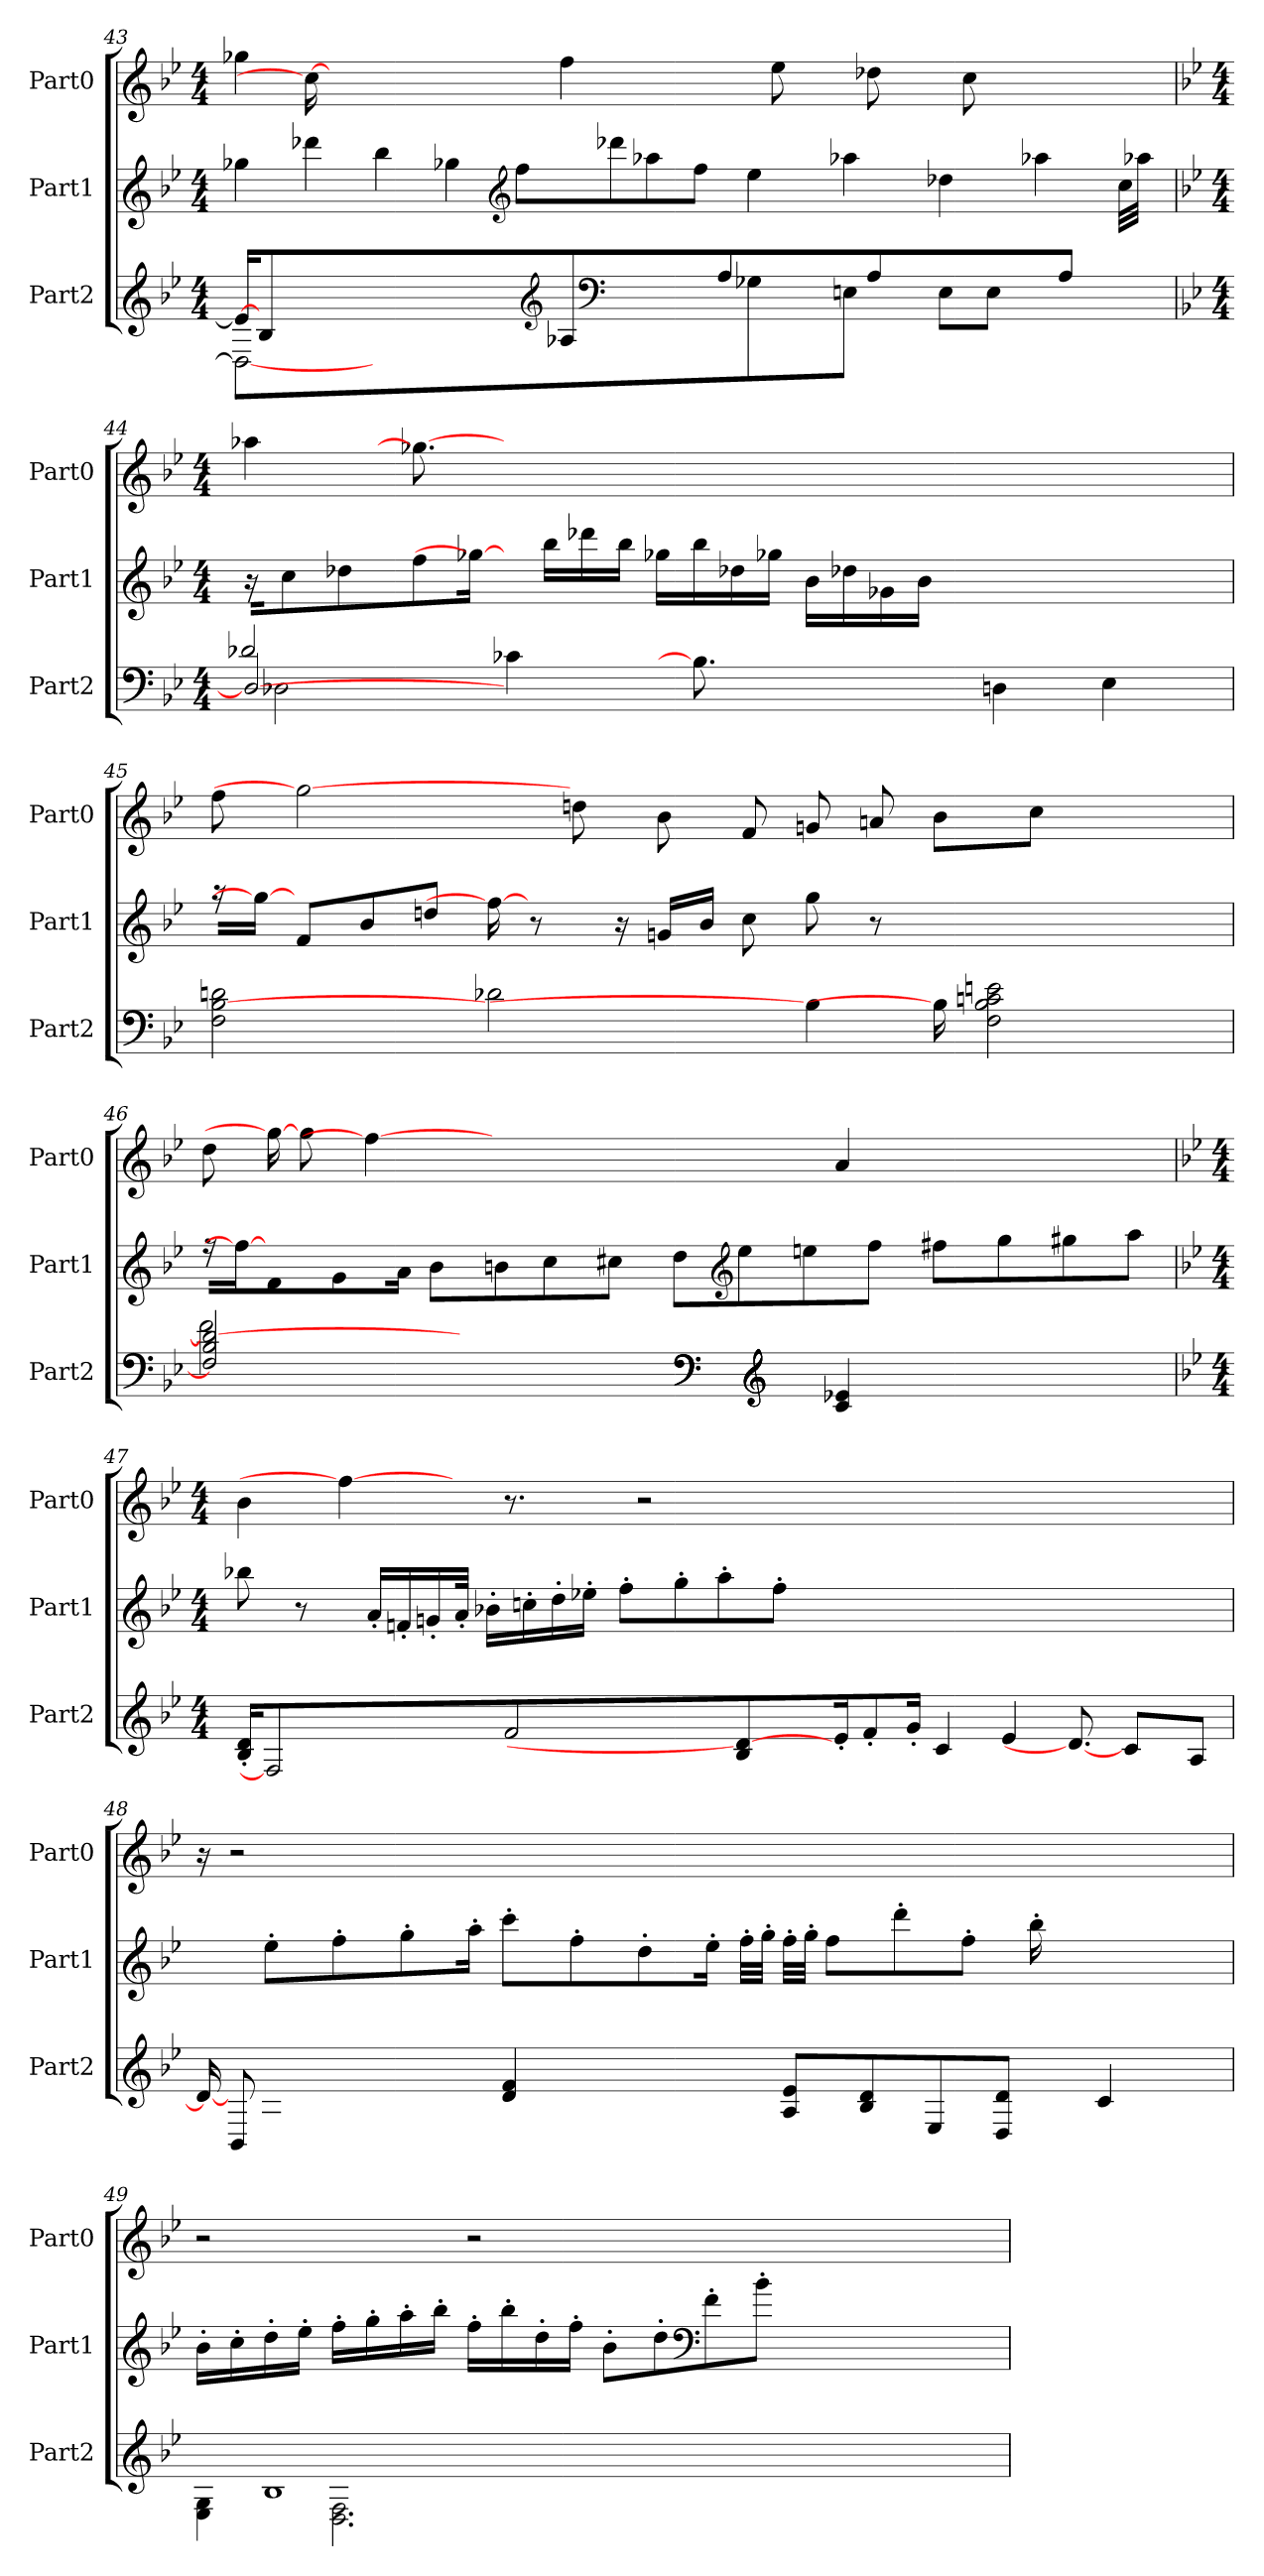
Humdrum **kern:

**kern	**kern	**kern
*part3	*part2	*part1
*staff3	*staff2	*staff1
*I"Part2	*I"Part1	*I"Part0
*I'Part2	*I'Part1	*I'Part0
*clefG2	*clefG2	*clefG2
*k[b-e-]	*k[b-e-]	*k[b-e-]
*M4/4	*M4/4	*M4/4
=43	=43	=43
*^	*	*
16e-KL_	2D_	4gg-X	4gg-X
4B-	.	.	.
.	.	4ddd-X	16cc_
4ryy	.	.	4ryy
.	2ryy	4bb-	.
4ryy	.	.	4ryy
.	.	4gg-X	.
4ryy	.	.	4ryy
*	*	*clefG2	*
.	8ryy	8ffL	.
*clefG2	*	*	*
4A-X	.	.	4ff
*clefF4	*	*	*
.	8ryy	8ddd-X	.
.	8ryy	8aa-X	.
8ryy	.	.	8ryy
.	8ryy	8ffJ	.
8A-	.	.	8ryy
.	8G-XJ	4ee-	.
8ryy	.	.	8ee-
.	8ryy	.	.
8ryy	.	.	8ryy
.	8EJ	4aa-X	.
4A-	.	.	8dd-X
.	8ryy	.	.
.	.	.	8ryy
.	8EL	4dd-X	.
8ryy	.	.	8cc
.	8EJ	.	.
8ryy	.	.	4..ryy
.	4.ryy	4aa-X	.
8A-J	.	.	.
8.ryy	.	.	.
.	.	32ccLLL	.
.	.	32aa-XJJJ	.
.	.	16ryy	.
*v	*v	*	*
!!LO:LB:g=z
=44	=44	=44
*k[b-e-]	*k[b-e-]	*k[b-e-]
*M4/4	*M4/4	*M4/4
*^	*	*
*	*^	*	*
2D_	2D-X	2d-X	16r	4aa-X
.	.	.	8ccL	.
.	.	.	8dd-X	.
.	.	.	.	16ryy
.	.	.	8ffJ	8.gg-X_
.	.	.	16gg-XJJ_	.
4c-X	16ryy	2ryy	16ryy	1ryy
.	16ryy	.	16bb-LL	.
.	16ryy	.	16ddd-X	.
.	16ryy	.	16bb-JJ	.
16ryy	16ryy	.	16gg-XLL	.
8.B-]	16ryy	.	16bb-	.
.	16ryy	.	16dd-X	.
.	8ryy	.	16gg-XJJ	.
4ryy	.	16ryy	16b-LL	.
.	16ryy	2.ryy	16dd-X	.
.	2ryy	.	16g-X	.
.	.	.	16b-JJ	.
16ryy	.	.	2ryy	.
4D	.	.	.	.
.	.	.	.	4ryy
4E-	.	.	.	.
.	8.ryy	.	.	.
.	.	.	16ryy	16ryy
*v	*v	*v	*	*
=45	=45	=45
2F 2dn [2B-	16r	8ff
.	16gg-JJ_	.
.	8fL	2gg-_
.	8b-	.
.	8ddnJ	.
2d-	16ff_	.
.	8r	.
.	.	8ddn
.	16r	.
.	16gnLL	8b-
.	16b-JJ	.
.	8cc	8f
4B-]	8gg	8gn
.	8r	8an
16B-]	2ryy	8b-L
2F 2en 2B- 2cn	.	.
.	.	8ccJ
.	.	4ryy
.	16ryy	16ryy
=46	=46	=46
*^	*	*
*	*^	*	*
2F]	2f	2B- 2d_	16r	8dd
.	.	.	16ff_	.
.	.	.	8fL	16gg-_
.	.	.	.	8gg
.	.	.	8gJ	.
.	.	.	.	4ff_
.	.	.	16aJJ	.
.	.	.	8b-L	.
2ryy	2ryy	4ryy	.	.
.	.	.	8bn	8ryy
.	.	.	8cc	16ryy
.	.	8ryy	.	8ryy
.	.	.	8cc#XJ	.
.	.	8ryy	.	8ryy
.	.	.	8ddL	.
*clefF4	*	*	*	*
8ryy	8ryy	8ryy	.	8ryy
*	*	*	*clefG2	*
.	.	.	8ee-	.
*clefG2	*	*	*	*
8ryy	8ryy	8ryy	.	8ryy
.	.	.	8een	.
4c 4e-X	8ryy	8ryy	.	4a
.	.	.	8ffJ	.
.	8ryy	8ryy	.	.
.	.	.	8ff#XL	.
8ryy	8ryy	8ryy	.	8ryy
.	.	.	8gg	.
8ryy	8ryy	8ryy	.	8ryy
.	.	.	8gg#X	.
8.ryy	8.ryy	8.ryy	.	8.ryy
.	.	.	8aaJ	.
*v	*v	*v	*	*
!!LO:PB:g=z
=47	=47	=47
*k[b-e-]	*k[b-e-]	*k[b-e-]
*M4/4	*M4/4	*M4/4
16d'> 16B-'>LL	8bb-X	4b-
2F]	.	.
.	8r	.
.	16ryy	4ff_
.	16a'<LL	.
.	16fn'<	.
.	16gn'<	.
.	32a'<JJk	16ryy
.	16b-X'>LL	.
2f	.	8.r
.	16ccn'>	.
.	16dd'>	.
.	16ee-X'>JJ	.
.	.	16ryy
.	8ff'>L	.
.	.	2r
.	8gg'>	.
.	8aa'>	.
4B- 4d_	.	.
.	8ff'>J	.
.	1ryy	.
16e-'>JJ	.	1ryy
8f'>J	.	.
16g'>JJ	.	.
4c	.	.
4e-	.	.
8.d_	.	.
8cL	.	.
.	8..ryy	.
.	.	8.ryy
8AJ	.	.
=48	=48	=48
*^	*	*
16d_	8ryy	8ryy	16r
8BB-	.	.	2r
.	8GJ	8ee-'>L	.
8ryy	.	.	.
.	8ryy	8ff'>	.
8ryy	.	.	.
.	8e-J	8gg'>	.
8ryy	.	.	.
.	16ryy	16aa'>Jk	.
16ryy	4f 4d	8ccc'>L	2ryy
8ryy	.	.	.
.	.	8ff'>	.
8ryy	.	.	.
.	8ryy	8dd'>	.
8ryy	.	.	.
.	16ryy	16ee-'>Jk	.
16ryy	16ryy	32ff'>LLL	.
.	.	32gg'>JJJ	.
16ryy	8e- 8AL	32ff'>LLL	8ryy
.	.	32gg'>JJJ	.
8ryy	.	8ffL	.
.	8d 8B-	.	8ryy
8ryy	.	8ddd'>	.
.	8E-	.	8ryy
8ryy	.	8ff'>J	.
.	8D 8dJ	.	8ryy
8ryy	.	16bb-'>	.
.	4ryy	4ryy	16ryy
4c	.	.	16ryy
.	.	.	16ryy
.	.	.	16ryy
.	16ryy	16ryy	16ryy
=49	=49	=49	=49
16ryy	4G 4E-	16b-'>LL	2r
16ryy	.	16cc'>	.
1B-	.	16dd'>	.
.	.	16ee-'>JJ	.
.	2.F 2.D	16ff'>LL	.
.	.	16gg'>	.
.	.	16aa'>	.
.	.	16bb-'>JJ	.
.	.	16ff'>LL	2r
.	.	16bb-'>	.
.	.	16dd'>	.
.	.	16ff'>JJ	.
.	.	8b-'>L	.
.	.	8dd'>	.
*	*	*clefF4	*
.	8ryy	8f'>	2ryy
8ryy	8ryy	8b-'>J	.
8ryy	2ryy	2ryy	.
4.ryy	.	.	.
.	.	.	8ryy
.	.	.	8ryy
*v	*v	*	*
=	=	=
*-	*-	*-
